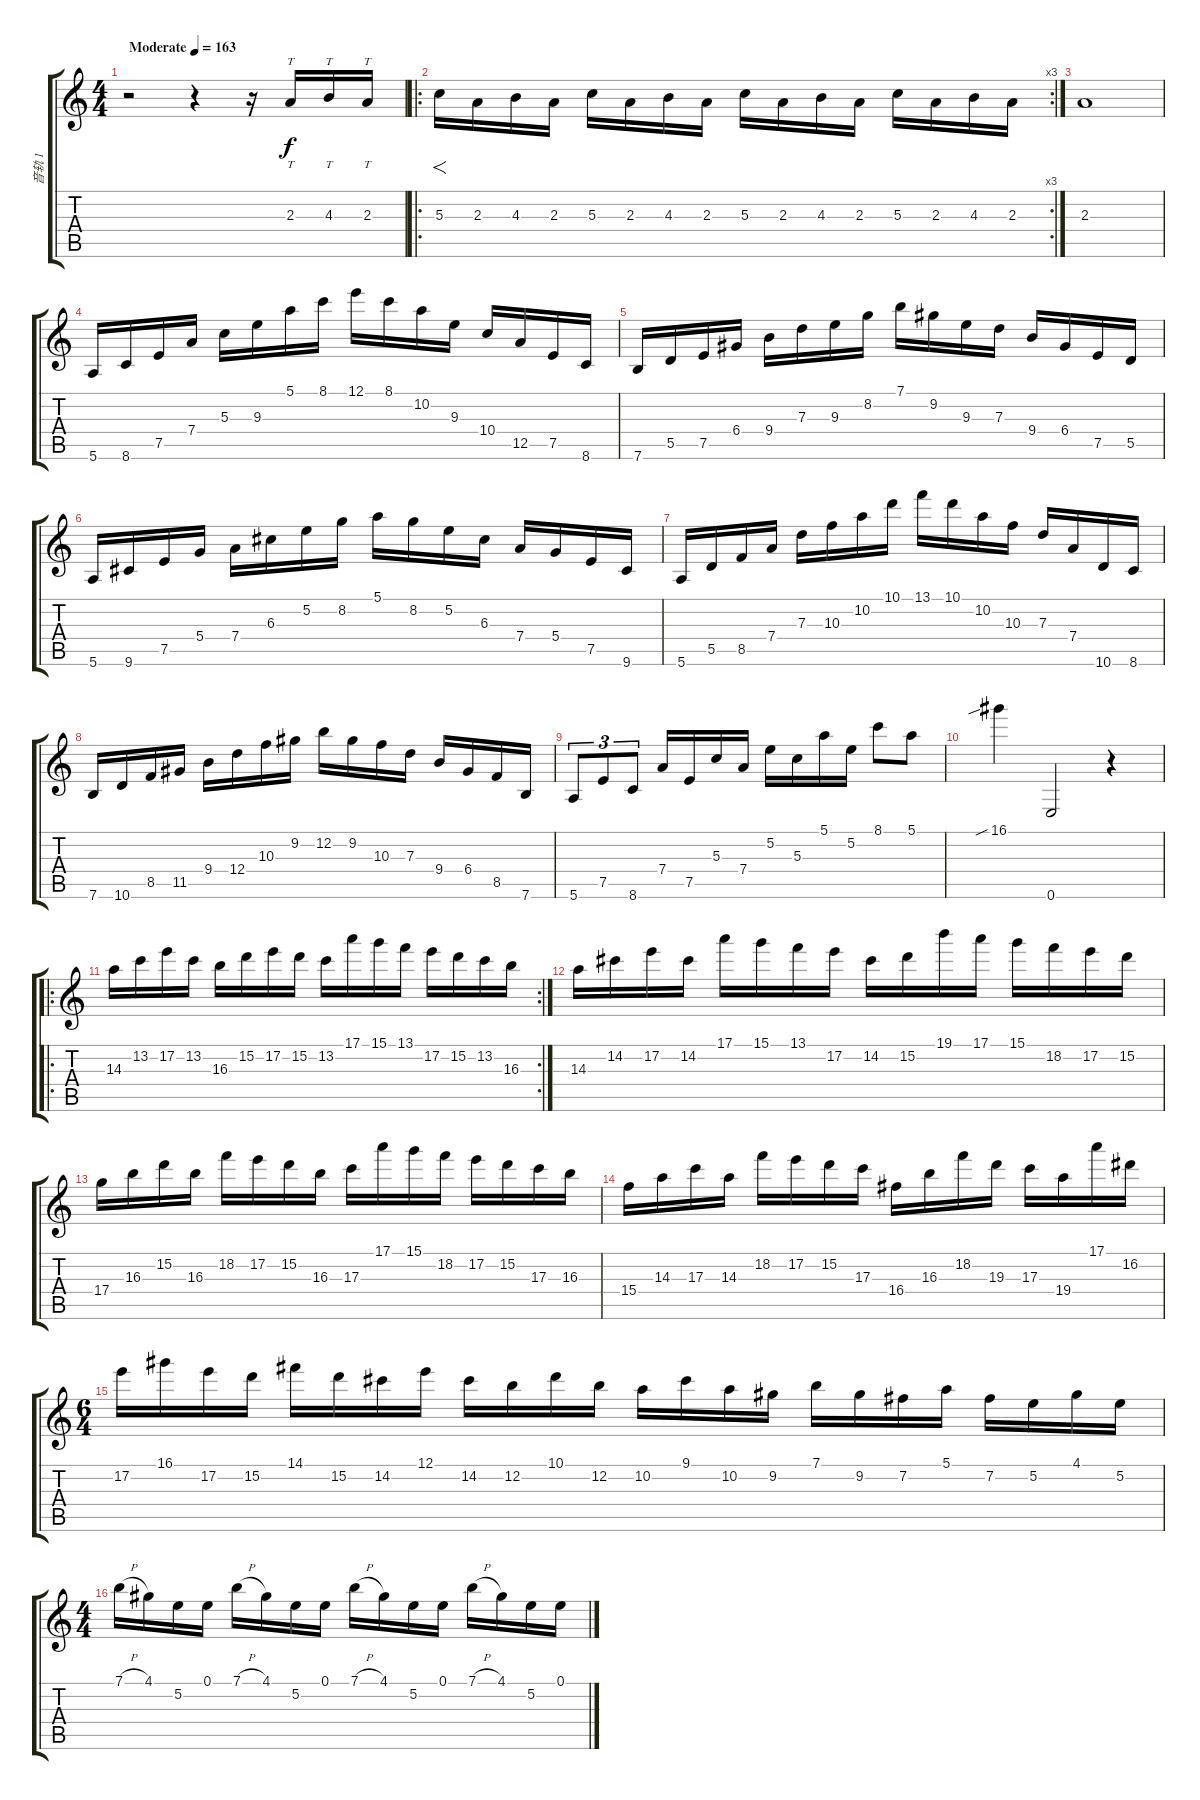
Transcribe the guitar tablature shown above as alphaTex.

\track ("音轨 1" "音轨 1") {instrument overdrivenguitar}
\staff {score tabs}
\tuning (E4 B3 G3 D3 A2 E2) {hide}
\ts (4 4)
\tempo (163 "Moderate")
\clef g2
\ks c
r.2{dy f instrument overdrivenguitar} r.4 r.16 2.3.16{tt} 4.3.16{tt} 2.3.16{tt} |
\ro
\rc 3
5.3.16{f} 2.3.16 4.3.16 2.3.16 5.3.16 2.3.16 4.3.16 2.3.16 5.3.16 2.3.16 4.3.16 2.3.16 5.3.16 2.3.16 4.3.16 2.3.16 |
2.3.1 |
5.6.16 8.6.16 7.5.16 7.4.16 5.3.16 9.3.16 5.1.16 8.1.16 12.1.16 8.1.16 10.2.16 9.3.16 10.4.16 12.5.16 7.5.16 8.6.16 |
7.6.16 5.5.16 7.5.16 6.4.16 9.4.16 7.3.16 9.3.16 8.2.16 7.1.16 9.2.16 9.3.16 7.3.16 9.4.16 6.4.16 7.5.16 5.5.16 |
5.6.16 9.6.16 7.5.16 5.4.16 7.4.16 6.3.16 5.2.16 8.2.16 5.1.16 8.2.16 5.2.16 6.3.16 7.4.16 5.4.16 7.5.16 9.6.16 |
5.6.16 5.5.16 8.5.16 7.4.16 7.3.16 10.3.16 10.2.16 10.1.16 13.1.16 10.1.16 10.2.16 10.3.16 7.3.16 7.4.16 10.6.16 8.6.16 |
7.6.16 10.6.16 8.5.16 11.5.16 9.4.16 12.4.16 10.3.16 9.2.16 12.2.16 9.2.16 10.3.16 7.3.16 9.4.16 6.4.16 8.5.16 7.6.16 |
5.6.8{tu (3 2)} 7.5.8{tu (3 2)} 8.6.8{tu (3 2)} 7.4.16 7.5.16 5.3.16 7.4.16 5.2.16 5.3.16 5.1.16 5.2.16 8.1.8 5.1.8 |
16.1{sib}.4 0.6.2 r.4 |
\ro
\rc 2
14.3.16 13.2.16 17.2.16 13.2.16 16.3.16 15.2.16 17.2.16 15.2.16 13.2.16 17.1.16 15.1.16 13.1.16 17.2.16 15.2.16 13.2.16 16.3.16 |
14.3.16 14.2.16 17.2.16 14.2.16 17.1.16 15.1.16 13.1.16 17.2.16 14.2.16 15.2.16 19.1.16 17.1.16 15.1.16 18.2.16 17.2.16 15.2.16 |
17.4.16 16.3.16 15.2.16 16.3.16 18.2.16 17.2.16 15.2.16 16.3.16 17.3.16 17.1.16 15.1.16 18.2.16 17.2.16 15.2.16 17.3.16 16.3.16 |
15.4.16 14.3.16 17.3.16 14.3.16 18.2.16 17.2.16 15.2.16 17.3.16 16.4.16 16.3.16 18.2.16 19.3.16 17.3.16 19.4.16 17.1.16 16.2.16 |
\ts (6 4)
17.2.16 16.1.16 17.2.16 15.2.16 14.1.16 15.2.16 14.2.16 12.1.16 14.2.16 12.2.16 10.1.16 12.2.16 10.2.16 9.1.16 10.2.16 9.2.16 7.1.16 9.2.16 7.2.16 5.1.16 7.2.16 5.2.16 4.1.16 5.2.16 |
\ts (4 4)
7.1{h}.16 4.1.16 5.2.16 0.1.16 7.1{h}.16 4.1.16 5.2.16 0.1.16 7.1{h}.16 4.1.16 5.2.16 0.1.16 7.1{h}.16 4.1.16 5.2.16 0.1.16
